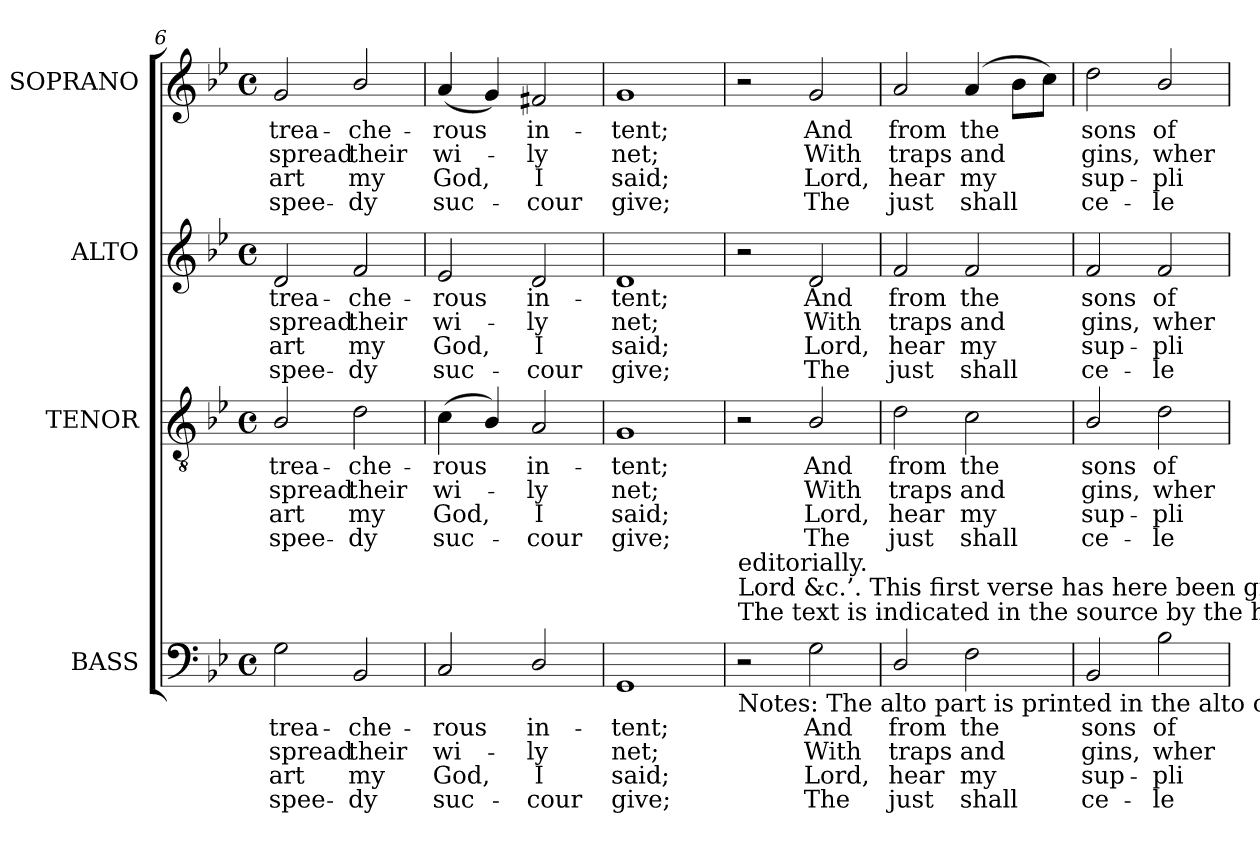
**kern	**text	**text	**text	**text	**kern	**text	**text	**text	**text	**kern	**text	**text	**text	**text	**kern	**text	**text	**text	**text
*part4	*part4	*part4	*part4	*part4	*part3	*part3	*part3	*part3	*part3	*part2	*part2	*part2	*part2	*part2	*part1	*part1	*part1	*part1	*part1
*staff4	*staff4	*staff4	*staff4	*staff4	*staff3	*staff3	*staff3	*staff3	*staff3	*staff2	*staff2	*staff2	*staff2	*staff2	*staff1	*staff1	*staff1	*staff1	*staff1
*I"BASS	*	*	*	*	*I"TENOR	*	*	*	*	*I"ALTO	*	*	*	*	*I"SOPRANO	*	*	*	*
*I'B.	*	*	*	*	*I'T.	*	*	*	*	*I'A.	*	*	*	*	*I'S.	*	*	*	*
*clefF4	*	*	*	*	*clefGv2	*	*	*	*	*clefG2	*	*	*	*	*clefG2	*	*	*	*
*	*	*	*	*	*ITrd7c12	*	*	*	*	*	*	*	*	*	*	*	*	*	*
*k[b-e-]	*	*	*	*	*k[b-e-]	*	*	*	*	*k[b-e-]	*	*	*	*	*k[b-e-]	*	*	*	*
*g:	*	*	*	*	*g:	*	*	*	*	*g:	*	*	*	*	*g:	*	*	*	*
*M4/4	*	*	*	*	*M4/4	*	*	*	*	*M4/4	*	*	*	*	*M4/4	*	*	*	*
*met(c)	*	*	*	*	*met(c)	*	*	*	*	*met(c)	*	*	*	*	*met(c)	*	*	*	*
=6	=6	=6	=6	=6	=6	=6	=6	=6	=6	=6	=6	=6	=6	=6	=6	=6	=6	=6	=6
!	!LO:LY:b:color=#000000	!LO:LY:b:color=#000000	!LO:LY:b:color=#000000	!LO:LY:b:color=#000000	!	!	!	!	!	!	!	!	!	!	!	!	!	!	!
!	!	!	!	!	!	!LO:LY:b:color=#000000	!LO:LY:b:color=#000000	!LO:LY:b:color=#000000	!LO:LY:b:color=#000000	!	!	!	!	!	!	!	!	!	!
!	!	!	!	!	!	!	!	!	!	!	!LO:LY:b:color=#000000	!LO:LY:b:color=#000000	!LO:LY:b:color=#000000	!LO:LY:b:color=#000000	!	!	!	!	!
!	!	!	!	!	!	!	!	!	!	!	!	!	!	!	!	!LO:LY:b:color=#000000	!LO:LY:b:color=#000000	!LO:LY:b:color=#000000	!LO:LY:b:color=#000000
2Gi\	trea-	spread	art	spee-	2BB-i/	trea-	spread	art	spee-	2di/	trea-	spread	art	spee-	2gi/	trea-	spread	art	spee-
!	!LO:LY:b:color=#000000	!LO:LY:b:color=#000000	!LO:LY:b:color=#000000	!LO:LY:b:color=#000000	!	!	!	!	!	!	!	!	!	!	!	!	!	!	!
!	!	!	!	!	!	!LO:LY:b:color=#000000	!LO:LY:b:color=#000000	!LO:LY:b:color=#000000	!LO:LY:b:color=#000000	!	!	!	!	!	!	!	!	!	!
!	!	!	!	!	!	!	!	!	!	!	!LO:LY:b:color=#000000	!LO:LY:b:color=#000000	!LO:LY:b:color=#000000	!LO:LY:b:color=#000000	!	!	!	!	!
!	!	!	!	!	!	!	!	!	!	!	!	!	!	!	!	!LO:LY:b:color=#000000	!LO:LY:b:color=#000000	!LO:LY:b:color=#000000	!LO:LY:b:color=#000000
2BB-i/	-che-	their	-my	dy	2Di\	-che-	their	-my	dy	2fi/	-che-	their	-my	dy	2b-i/	-che-	their	-my	dy
=7	=7	=7	=7	=7	=7	=7	=7	=7	=7	=7	=7	=7	=7	=7	=7	=7	=7	=7	=7
!	!LO:LY:b:color=#000000	!LO:LY:b:color=#000000	!LO:LY:b:color=#000000	!LO:LY:b:color=#000000	!	!	!	!	!	!	!	!	!	!	!	!	!	!	!
!	!	!	!	!	!	!LO:LY:b:color=#000000	!LO:LY:b:color=#000000	!LO:LY:b:color=#000000	!LO:LY:b:color=#000000	!	!	!	!	!	!	!	!	!	!
!	!	!	!	!	!	!	!	!	!	!	!LO:LY:b:color=#000000	!LO:LY:b:color=#000000	!LO:LY:b:color=#000000	!LO:LY:b:color=#000000	!	!	!	!	!
!	!	!	!	!	!	!	!	!	!	!	!	!	!	!	!	!LO:LY:b:color=#000000	!LO:LY:b:color=#000000	!LO:LY:b:color=#000000	!LO:LY:b:color=#000000
2Ci/	-rous	wi-	God,	suc-	(4Ci\	-rous	wi-	God,	suc-	2e-i/	-rous	wi-	God,	suc-	(4ai/	-rous	wi-	God,	suc-
.	.	.	.	.	4BB-i/)	.	.	.	.	.	.	.	.	.	4gi/)	.	.	.	.
!	!LO:LY:b:color=#000000	!LO:LY:b:color=#000000	!LO:LY:b:color=#000000	!LO:LY:b:color=#000000	!	!	!	!	!	!	!	!	!	!	!	!	!	!	!
!	!	!	!	!	!	!LO:LY:b:color=#000000	!LO:LY:b:color=#000000	!LO:LY:b:color=#000000	!LO:LY:b:color=#000000	!	!	!	!	!	!	!	!	!	!
!	!	!	!	!	!	!	!	!	!	!	!LO:LY:b:color=#000000	!LO:LY:b:color=#000000	!LO:LY:b:color=#000000	!LO:LY:b:color=#000000	!	!	!	!	!
!	!	!	!	!	!	!	!	!	!	!	!	!	!	!	!	!LO:LY:b:color=#000000	!LO:LY:b:color=#000000	!LO:LY:b:color=#000000	!LO:LY:b:color=#000000
2Di/	in-	-ly	-I	cour	2AAi/	in-	-ly	-I	cour	2di/	in-	-ly	-I	cour	2f#Xi/	in-	-ly	-I	cour
=8	=8	=8	=8	=8	=8	=8	=8	=8	=8	=8	=8	=8	=8	=8	=8	=8	=8	=8	=8
!	!LO:LY:b:color=#000000	!LO:LY:b:color=#000000	!LO:LY:b:color=#000000	!LO:LY:b:color=#000000	!	!	!	!	!	!	!	!	!	!	!	!	!	!	!
!	!	!	!	!	!	!LO:LY:b:color=#000000	!LO:LY:b:color=#000000	!LO:LY:b:color=#000000	!LO:LY:b:color=#000000	!	!	!	!	!	!	!	!	!	!
!	!	!	!	!	!	!	!	!	!	!	!LO:LY:b:color=#000000	!LO:LY:b:color=#000000	!LO:LY:b:color=#000000	!LO:LY:b:color=#000000	!	!	!	!	!
!	!	!	!	!	!	!	!	!	!	!	!	!	!	!	!	!LO:LY:b:color=#000000	!LO:LY:b:color=#000000	!LO:LY:b:color=#000000	!LO:LY:b:color=#000000
1GGi	-tent;	net;	said;	give;	1GGi	-tent;	net;	said;	give;	1di	-tent;	net;	said;	give;	1gi	-tent;	net;	said;	give;
!!LO:LB:g=z
=9	=9	=9	=9	=9	=9	=9	=9	=9	=9	=9	=9	=9	=9	=9	=9	=9	=9	=9	=9
!LO:TX:b:t=Notes&colon; The alto part is printed in the alto clef in the source.	!	!	!	!	!	!	!	!	!	!	!	!	!	!	!	!	!	!	!
!LO:TX:t=The text is indicated in the source by the heading ‘Ps. 140th’, and by the opening words of the first verse, ‘Preserve me	!	!	!	!	!	!	!	!	!	!	!	!	!	!	!	!	!	!	!
!LO:TX:t=Lord &c.’. This first verse has here been given in full and three other verses selected from the text have been added	!	!	!	!	!	!	!	!	!	!	!	!	!	!	!	!	!	!	!
!LO:TX:t=editorially.	!	!	!	!	!	!	!	!	!	!	!	!	!	!	!	!	!	!	!
2r	.	.	.	.	2r	.	.	.	.	2r	.	.	.	.	2r	.	.	.	.
!	!LO:LY:b:color=#000000	!LO:LY:b:color=#000000	!LO:LY:b:color=#000000	!LO:LY:b:color=#000000	!	!	!	!	!	!	!	!	!	!	!	!	!	!	!
!	!	!	!	!	!	!LO:LY:b:color=#000000	!LO:LY:b:color=#000000	!LO:LY:b:color=#000000	!LO:LY:b:color=#000000	!	!	!	!	!	!	!	!	!	!
!	!	!	!	!	!	!	!	!	!	!	!LO:LY:b:color=#000000	!LO:LY:b:color=#000000	!LO:LY:b:color=#000000	!LO:LY:b:color=#000000	!	!	!	!	!
!	!	!	!	!	!	!	!	!	!	!	!	!	!	!	!	!LO:LY:b:color=#000000	!LO:LY:b:color=#000000	!LO:LY:b:color=#000000	!LO:LY:b:color=#000000
2Gi\	And	With	Lord,	The	2BB-i/	And	With	Lord,	The	2di/	And	With	Lord,	The	2gi/	And	With	Lord,	The
=10	=10	=10	=10	=10	=10	=10	=10	=10	=10	=10	=10	=10	=10	=10	=10	=10	=10	=10	=10
!	!LO:LY:b:color=#000000	!LO:LY:b:color=#000000	!LO:LY:b:color=#000000	!LO:LY:b:color=#000000	!	!	!	!	!	!	!	!	!	!	!	!	!	!	!
!	!	!	!	!	!	!LO:LY:b:color=#000000	!LO:LY:b:color=#000000	!LO:LY:b:color=#000000	!LO:LY:b:color=#000000	!	!	!	!	!	!	!	!	!	!
!	!	!	!	!	!	!	!	!	!	!	!LO:LY:b:color=#000000	!LO:LY:b:color=#000000	!LO:LY:b:color=#000000	!LO:LY:b:color=#000000	!	!	!	!	!
!	!	!	!	!	!	!	!	!	!	!	!	!	!	!	!	!LO:LY:b:color=#000000	!LO:LY:b:color=#000000	!LO:LY:b:color=#000000	!LO:LY:b:color=#000000
2Di/	from	traps	hear	just	2Di\	from	traps	hear	just	2fi/	from	traps	hear	just	2ai/	from	traps	hear	just
!	!LO:LY:b:color=#000000	!LO:LY:b:color=#000000	!LO:LY:b:color=#000000	!LO:LY:b:color=#000000	!	!	!	!	!	!	!	!	!	!	!	!	!	!	!
!	!	!	!	!	!	!LO:LY:b:color=#000000	!LO:LY:b:color=#000000	!LO:LY:b:color=#000000	!LO:LY:b:color=#000000	!	!	!	!	!	!	!	!	!	!
!	!	!	!	!	!	!	!	!	!	!	!LO:LY:b:color=#000000	!LO:LY:b:color=#000000	!LO:LY:b:color=#000000	!LO:LY:b:color=#000000	!	!	!	!	!
!	!	!	!	!	!	!	!	!	!	!	!	!	!	!	!	!LO:LY:b:color=#000000	!LO:LY:b:color=#000000	!LO:LY:b:color=#000000	!LO:LY:b:color=#000000
2Fi\	the	and	my	shall	2Ci\	the	and	my	shall	2fi/	the	and	my	shall	(4ai/	the	and	my	shall
.	.	.	.	.	.	.	.	.	.	.	.	.	.	.	8b-i\L	.	.	.	.
.	.	.	.	.	.	.	.	.	.	.	.	.	.	.	8cci\J)	.	.	.	.
=11	=11	=11	=11	=11	=11	=11	=11	=11	=11	=11	=11	=11	=11	=11	=11	=11	=11	=11	=11
!	!LO:LY:b:color=#000000	!LO:LY:b:color=#000000	!LO:LY:b:color=#000000	!LO:LY:b:color=#000000	!	!	!	!	!	!	!	!	!	!	!	!	!	!	!
!	!	!	!	!	!	!LO:LY:b:color=#000000	!LO:LY:b:color=#000000	!LO:LY:b:color=#000000	!LO:LY:b:color=#000000	!	!	!	!	!	!	!	!	!	!
!	!	!	!	!	!	!	!	!	!	!	!LO:LY:b:color=#000000	!LO:LY:b:color=#000000	!LO:LY:b:color=#000000	!LO:LY:b:color=#000000	!	!	!	!	!
!	!	!	!	!	!	!	!	!	!	!	!	!	!	!	!	!LO:LY:b:color=#000000	!LO:LY:b:color=#000000	!LO:LY:b:color=#000000	!LO:LY:b:color=#000000
2BB-i/	sons	gins,	sup-	-ce-	2BB-i/	sons	gins,	sup-	-ce-	2fi/	sons	gins,	sup-	-ce-	2ddi\	sons	gins,	sup-	-ce-
!	!LO:LY:b:color=#000000	!LO:LY:b:color=#000000	!LO:LY:b:color=#000000	!LO:LY:b:color=#000000	!	!	!	!	!	!	!	!	!	!	!	!	!	!	!
!	!	!	!	!	!	!LO:LY:b:color=#000000	!LO:LY:b:color=#000000	!LO:LY:b:color=#000000	!LO:LY:b:color=#000000	!	!	!	!	!	!	!	!	!	!
!	!	!	!	!	!	!	!	!	!	!	!LO:LY:b:color=#000000	!LO:LY:b:color=#000000	!LO:LY:b:color=#000000	!LO:LY:b:color=#000000	!	!	!	!	!
!	!	!	!	!	!	!	!	!	!	!	!	!	!	!	!	!LO:LY:b:color=#000000	!LO:LY:b:color=#000000	!LO:LY:b:color=#000000	!LO:LY:b:color=#000000
2B-i\	of	wher-	-pli-	-le-	2Di\	of	wher-	-pli-	-le-	2fi/	of	wher-	-pli-	-le-	2b-i/	of	wher-	-pli-	-le-
=	=	=	=	=	=	=	=	=	=	=	=	=	=	=	=	=	=	=	=
*-	*-	*-	*-	*-	*-	*-	*-	*-	*-	*-	*-	*-	*-	*-	*-	*-	*-	*-	*-
